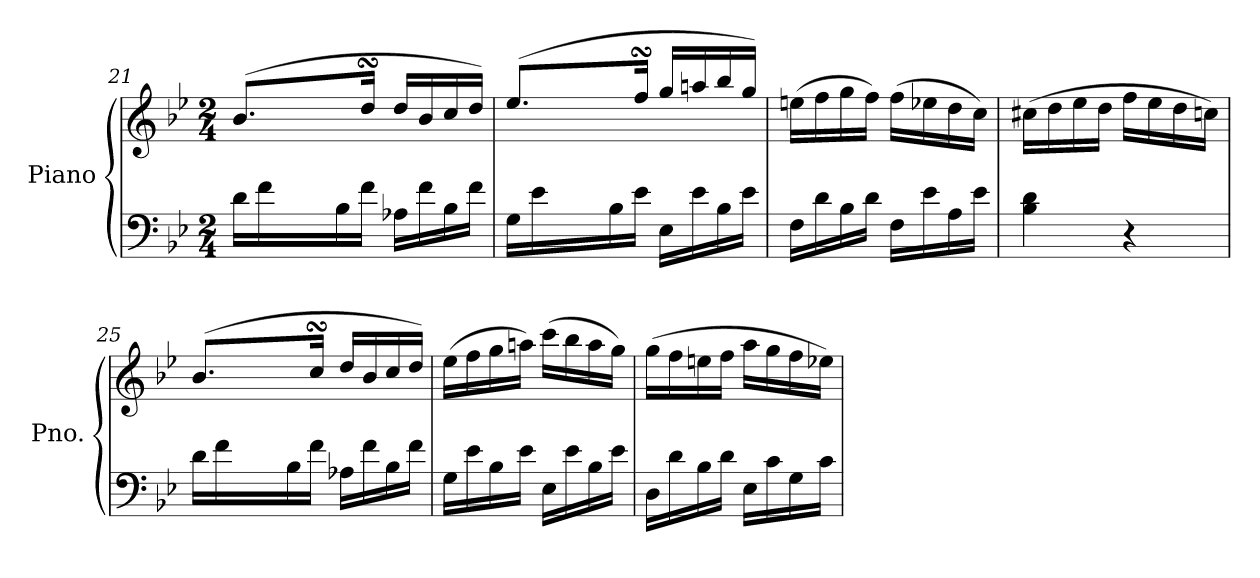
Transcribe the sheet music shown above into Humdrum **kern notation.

**kern	**kern
*part1	*part1
*staff2	*staff1
*I"Piano	*
*I'Pno.	*
*clefF4	*clefG2
*k[b-e-]	*k[b-e-]
*B-:	*B-:
*M2/4	*M2/4
=21	=21
*	*^
16d\LL	(>8.b-/L	16.b-LLyy
16f\	.	.
*	*	*Xbrackettup
.	.	96ccLLyy
.	.	96b-yy
.	.	96aJJyy
16B-\	.	16b-yy
16f\JJ	16ddsSsS/Jk	16ddJJyy
16A-X\LL	16dd/LL	4ryy
16f\	16b-/	.
16B-\	16cc/	.
16f\JJ	16dd/JJ)	.
=22	=22	=22
16G\LL	(>8.ee-/L	16.ee-LLyy
16e-\	.	.
.	.	96ffLLyy
.	.	96ee-yy
.	.	96ddJJyy
16B-\	.	16ee-yy
16e-\JJ	16ffsSSS/Jk	16ffJJyy
16E-\LL	16gg/LL	4ryy
16e-\	16aan/	.
16B-\	16bb-/	.
16e-\JJ	16gg/JJ)	.
*	*v	*v
!!LO:PB:g=z
=23	=23
16F\LL	(>16een\LL
16d\	16ff\
16B-\	16gg\
16d\JJ	16ff\JJ)
16F\LL	(>16ff\LL
16e-\	16ee-X\
16A\	16dd\
16e-\JJ	16cc\JJ)
=24	=24
4B-\ 4d\	(>16cc#X\LL
.	16dd\
.	16ee-\
.	16dd\JJ
4r	16ff\LL
.	16ee-\
.	16dd\
.	16ccn\JJ)
=25	=25
*	*^
16d\LL	(>8.b-/L	16.b-LLyy
16f\	.	.
.	.	96ccLLyy
.	.	96b-yy
.	.	96aJJyy
16B-\	.	16b-yy
16f\JJ	16ccsSSS/Jk	16ccJJyy
16A-X\LL	16dd/LL	4ryy
16f\	16b-/	.
16B-\	16cc/	.
16f\JJ	16dd/JJ)	.
*	*v	*v
=26	=26
16G\LL	(>16ee-\LL
16e-\	16ff\
16B-\	16gg\
16e-\JJ	16aan\JJ)
16E-\LL	(>16ccc\LL
16e-\	16bb-\
16B-\	16aa\
16e-\JJ	16gg\JJ)
!!LO:PB:g=z
=27	=27
16D\LL	(>16gg\LL
16d\	16ff\
16B-\	16een\
16d\JJ	16ff\JJ
16E-\LL	16aa\LL
16c\	16gg\
16G\	16ff\
16c\JJ	16ee-X\JJ)
=	=
*-	*-
